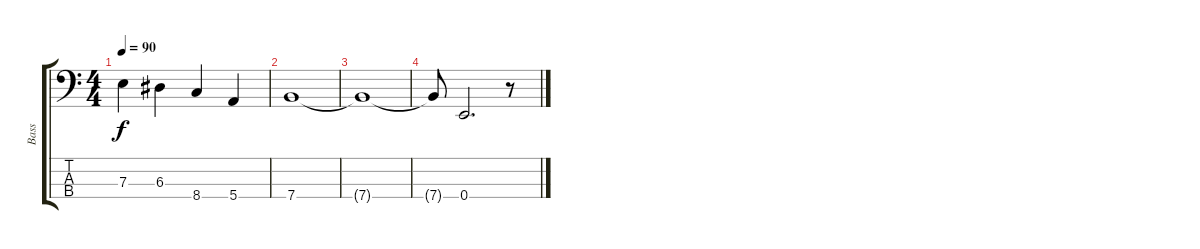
\track ("Bass" "Bass") {instrument electricbasspick}
\staff {score tabs}
\tuning (G2 D2 A1 E1) {hide}
\ts (4 4)
\tempo 90
\clef f4
\ks c
7.3.4{dy f} 6.3.4 8.4.4 5.4.4 |
7.4.1 |
7.4{t}.1 |
7.4{t}.8 0.4.2{d} r.8
